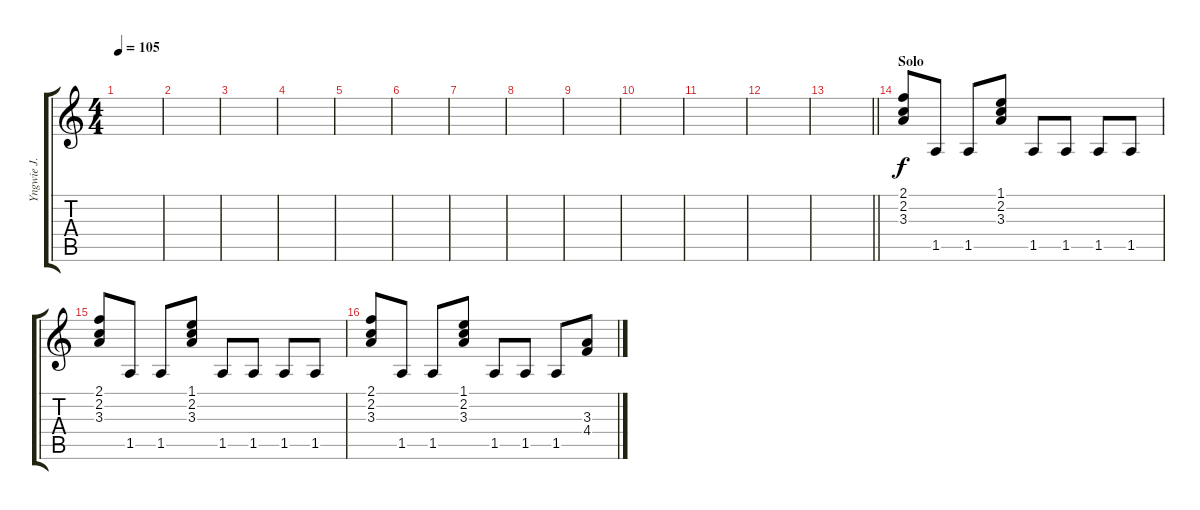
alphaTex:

\track ("Yngwie J. Malmsteen" "Yngwie J. ") {instrument overdrivenguitar}
\staff {score tabs}
\tuning (Eb4 Bb3 Gb3 Db3 Ab2 Eb2) {hide}
\ts (4 4)
\tempo 105
\clef g2
\ks c
|
|
|
|
|
|
|
|
|
|
|
|
\barLineRight lightlight
|
\section ("" "Solo")
(2.1 2.2 3.3).8 1.5.8 1.5.8 (1.1 2.2 3.3).8 1.5.8 1.5.8 1.5.8 1.5.8 |
(2.1 2.2 3.3).8 1.5.8 1.5.8 (1.1 2.2 3.3).8 1.5.8 1.5.8 1.5.8 1.5.8 |
(2.1 2.2 3.3).8 1.5.8 1.5.8 (1.1 2.2 3.3).8 1.5.8 1.5.8 1.5.8 (3.3 4.4).8
